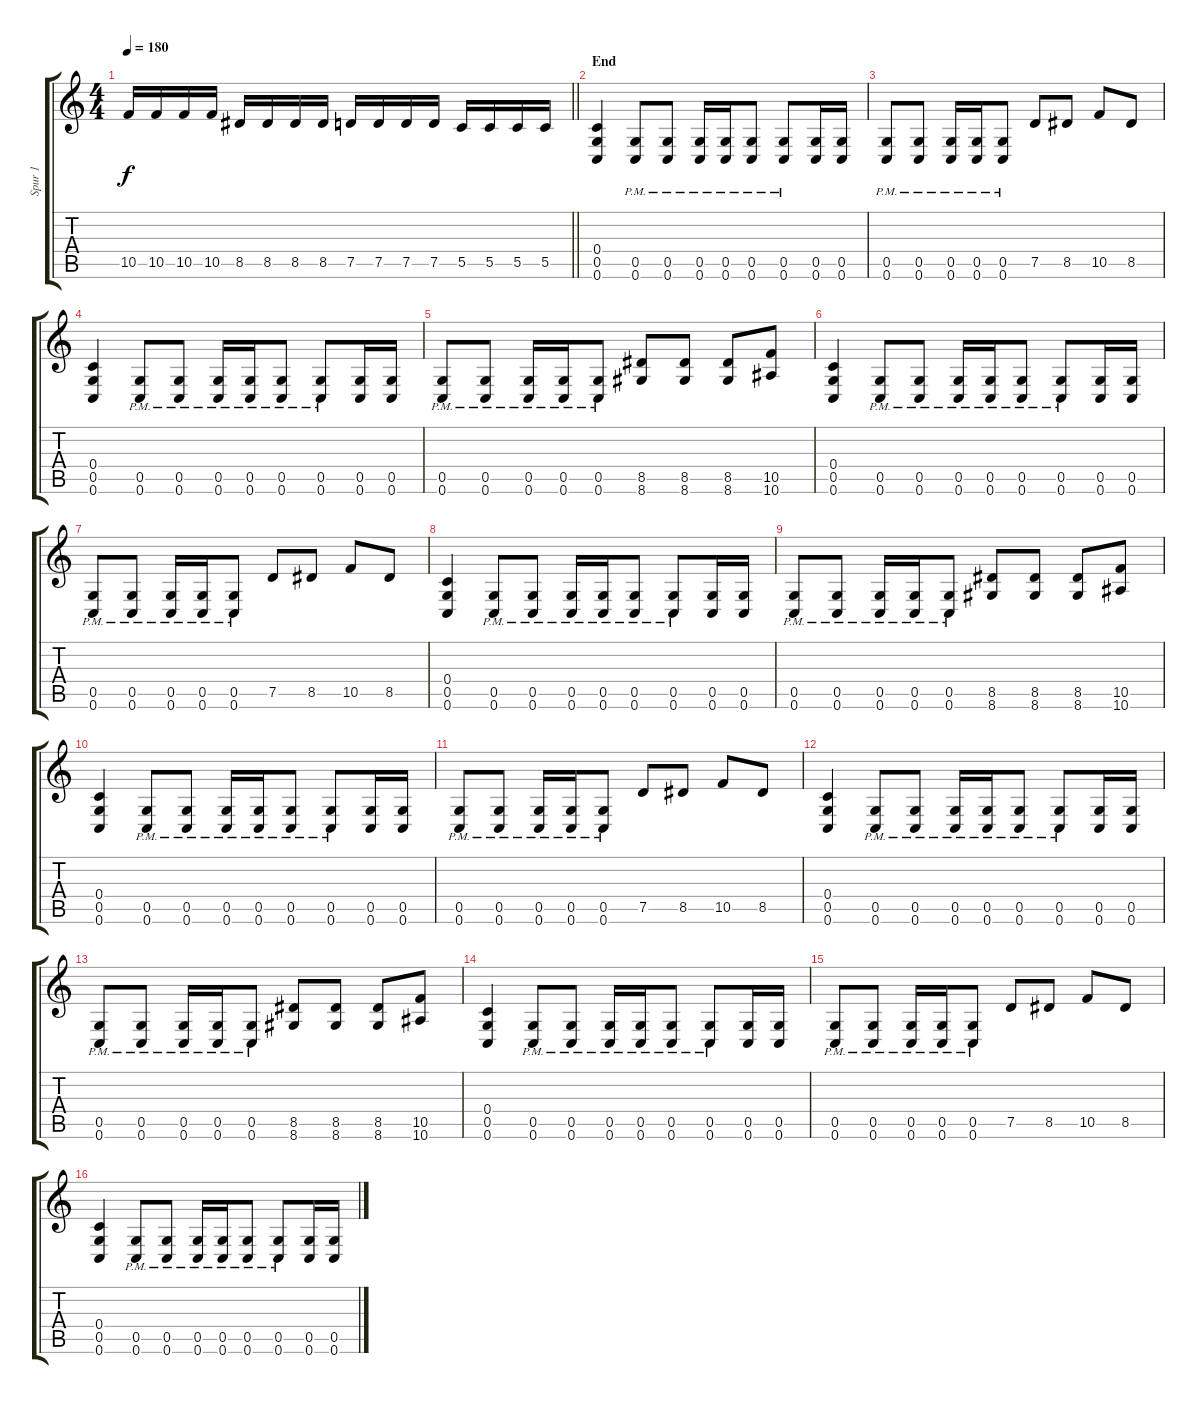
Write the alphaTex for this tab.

\track ("Spur 1" "Spur 1") {instrument distortionguitar}
\staff {score tabs}
\tuning (D4 A3 F3 C3 G2 C2) {hide}
\ts (4 4)
\tempo 180
\clef g2
\barLineRight lightlight
\ks c
10.5.16{dy f} 10.5.16 10.5.16 10.5.16 8.5.16 8.5.16 8.5.16 8.5.16 7.5.16 7.5.16 7.5.16 7.5.16 5.5.16 5.5.16 5.5.16 5.5.16 |
\section ("" "End")
(0.4 0.5 0.6).4 (0.5{pm} 0.6{pm}).8 (0.5{pm} 0.6{pm}).8 (0.5{pm} 0.6{pm}).16 (0.5{pm} 0.6{pm}).16 (0.5{pm} 0.6{pm}).8 (0.5{pm} 0.6{pm}).8 (0.5 0.6).16 (0.5 0.6).16 |
(0.5{pm} 0.6{pm}).8 (0.5{pm} 0.6{pm}).8 (0.5{pm} 0.6{pm}).16 (0.5{pm} 0.6{pm}).16 (0.5{pm} 0.6{pm}).8 7.5.8 8.5.8 10.5.8 8.5.8 |
(0.4 0.5 0.6).4 (0.5{pm} 0.6{pm}).8 (0.5{pm} 0.6{pm}).8 (0.5{pm} 0.6{pm}).16 (0.5{pm} 0.6{pm}).16 (0.5{pm} 0.6{pm}).8 (0.5{pm} 0.6{pm}).8 (0.5 0.6).16 (0.5 0.6).16 |
(0.5{pm} 0.6{pm}).8 (0.5{pm} 0.6{pm}).8 (0.5{pm} 0.6{pm}).16 (0.5{pm} 0.6{pm}).16 (0.5{pm} 0.6{pm}).8 (8.5 8.6).8 (8.5 8.6).8 (8.5 8.6).8 (10.5 10.6).8 |
(0.4 0.5 0.6).4 (0.5{pm} 0.6{pm}).8 (0.5{pm} 0.6{pm}).8 (0.5{pm} 0.6{pm}).16 (0.5{pm} 0.6{pm}).16 (0.5{pm} 0.6{pm}).8 (0.5{pm} 0.6{pm}).8 (0.5 0.6).16 (0.5 0.6).16 |
(0.5{pm} 0.6{pm}).8 (0.5{pm} 0.6{pm}).8 (0.5{pm} 0.6{pm}).16 (0.5{pm} 0.6{pm}).16 (0.5{pm} 0.6{pm}).8 7.5.8 8.5.8 10.5.8 8.5.8 |
(0.4 0.5 0.6).4 (0.5{pm} 0.6{pm}).8 (0.5{pm} 0.6{pm}).8 (0.5{pm} 0.6{pm}).16 (0.5{pm} 0.6{pm}).16 (0.5{pm} 0.6{pm}).8 (0.5{pm} 0.6{pm}).8 (0.5 0.6).16 (0.5 0.6).16 |
(0.5{pm} 0.6{pm}).8 (0.5{pm} 0.6{pm}).8 (0.5{pm} 0.6{pm}).16 (0.5{pm} 0.6{pm}).16 (0.5{pm} 0.6{pm}).8 (8.5 8.6).8 (8.5 8.6).8 (8.5 8.6).8 (10.5 10.6).8 |
(0.4 0.5 0.6).4 (0.5{pm} 0.6{pm}).8 (0.5{pm} 0.6{pm}).8 (0.5{pm} 0.6{pm}).16 (0.5{pm} 0.6{pm}).16 (0.5{pm} 0.6{pm}).8 (0.5{pm} 0.6{pm}).8 (0.5 0.6).16 (0.5 0.6).16 |
(0.5{pm} 0.6{pm}).8 (0.5{pm} 0.6{pm}).8 (0.5{pm} 0.6{pm}).16 (0.5{pm} 0.6{pm}).16 (0.5{pm} 0.6{pm}).8 7.5.8 8.5.8 10.5.8 8.5.8 |
(0.4 0.5 0.6).4 (0.5{pm} 0.6{pm}).8 (0.5{pm} 0.6{pm}).8 (0.5{pm} 0.6{pm}).16 (0.5{pm} 0.6{pm}).16 (0.5{pm} 0.6{pm}).8 (0.5{pm} 0.6{pm}).8 (0.5 0.6).16 (0.5 0.6).16 |
(0.5{pm} 0.6{pm}).8 (0.5{pm} 0.6{pm}).8 (0.5{pm} 0.6{pm}).16 (0.5{pm} 0.6{pm}).16 (0.5{pm} 0.6{pm}).8 (8.5 8.6).8 (8.5 8.6).8 (8.5 8.6).8 (10.5 10.6).8 |
(0.4 0.5 0.6).4 (0.5{pm} 0.6{pm}).8 (0.5{pm} 0.6{pm}).8 (0.5{pm} 0.6{pm}).16 (0.5{pm} 0.6{pm}).16 (0.5{pm} 0.6{pm}).8 (0.5{pm} 0.6{pm}).8 (0.5 0.6).16 (0.5 0.6).16 |
(0.5{pm} 0.6{pm}).8 (0.5{pm} 0.6{pm}).8 (0.5{pm} 0.6{pm}).16 (0.5{pm} 0.6{pm}).16 (0.5{pm} 0.6{pm}).8 7.5.8 8.5.8 10.5.8 8.5.8 |
(0.4 0.5 0.6).4 (0.5{pm} 0.6{pm}).8 (0.5{pm} 0.6{pm}).8 (0.5{pm} 0.6{pm}).16 (0.5{pm} 0.6{pm}).16 (0.5{pm} 0.6{pm}).8 (0.5{pm} 0.6{pm}).8 (0.5 0.6).16 (0.5 0.6).16
